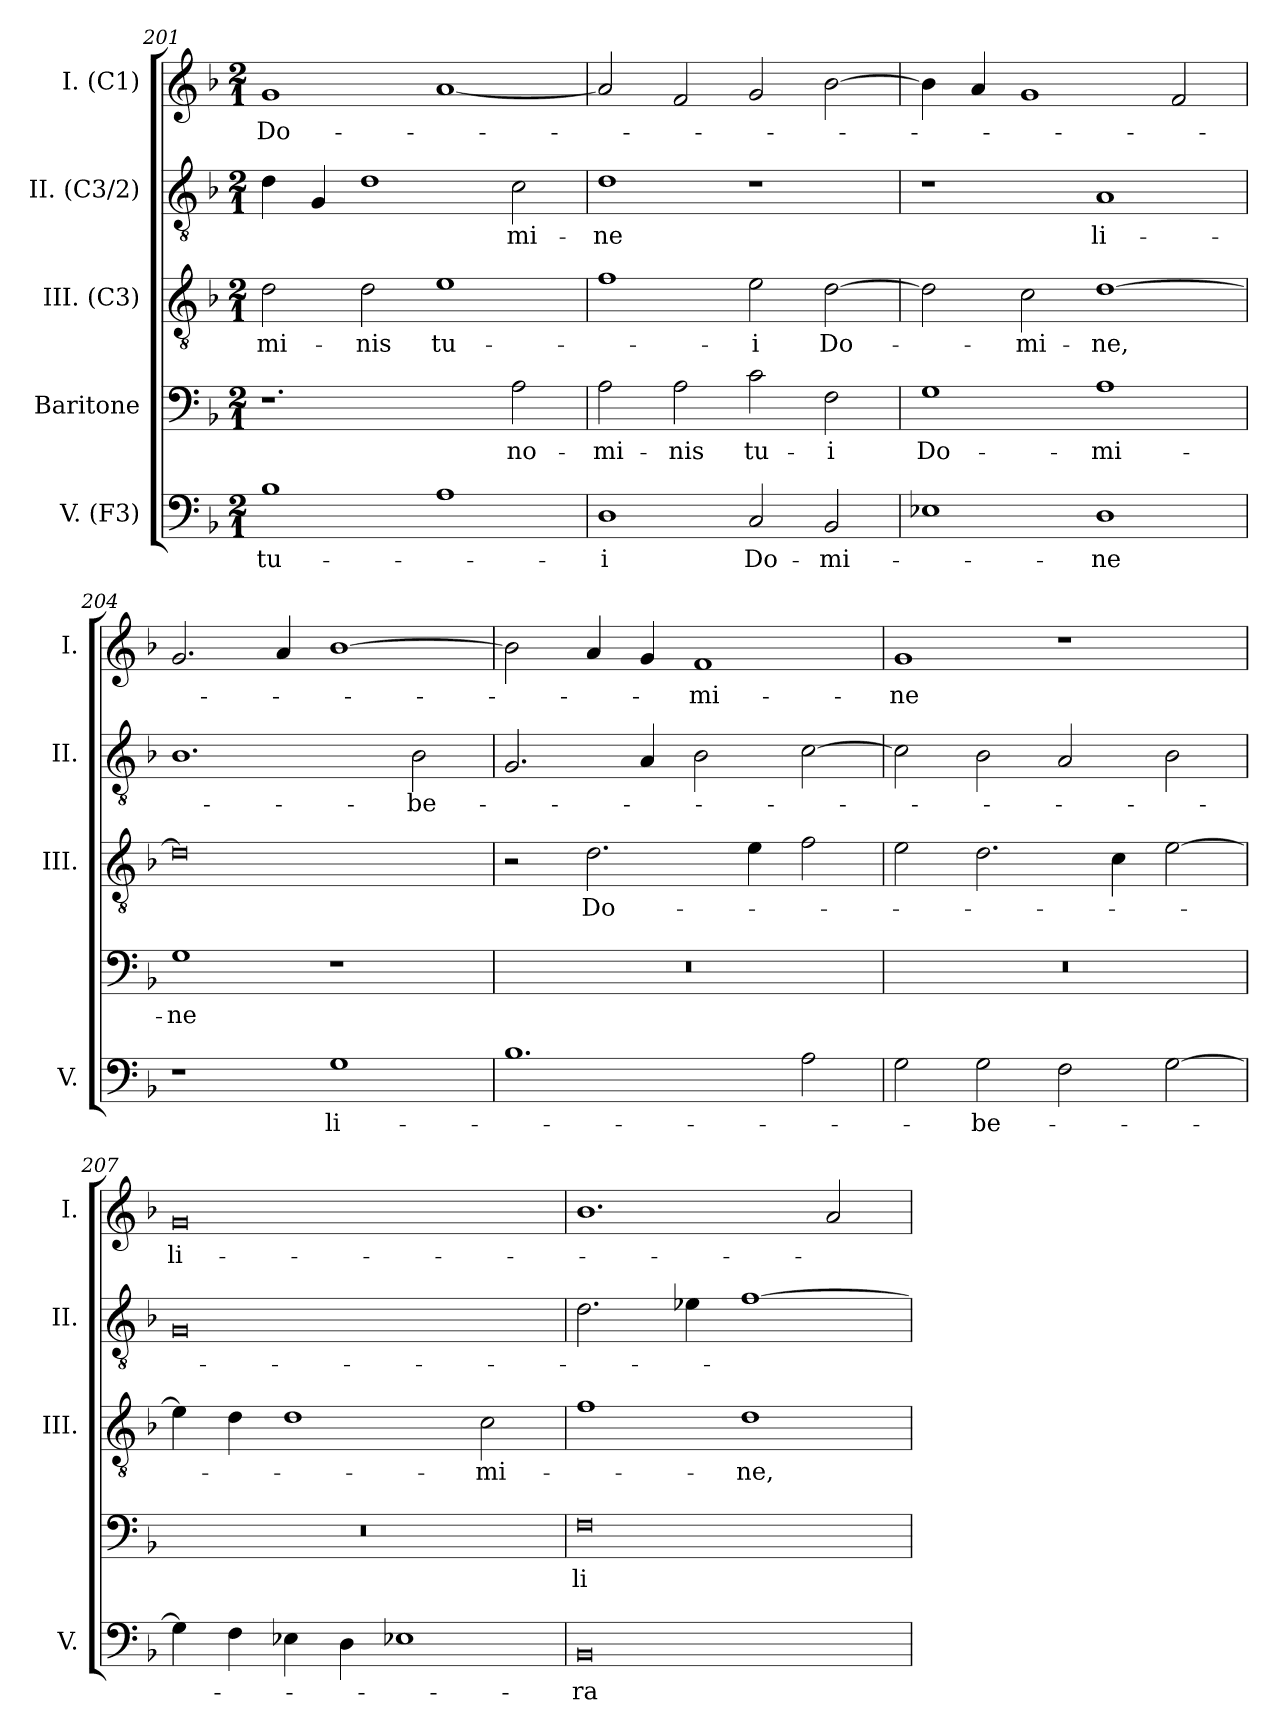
**kern	**text	**kern	**text	**kern	**text	**kern	**text	**kern	**text
*part5	*part5	*part4	*part4	*part3	*part3	*part2	*part2	*part1	*part1
*staff5	*staff5	*staff4	*staff4	*staff3	*staff3	*staff2	*staff2	*staff1	*staff1
*I"V. (F3)	*	*I"Baritone	*	*I"III. (C3)	*	*I"II. (C3/2)	*	*I"I. (C1)	*
*I'V.	*	*	*	*I'III.	*	*I'II.	*	*I'I.	*
*clefF4	*	*clefF4	*	*clefGv2	*	*clefGv2	*	*clefG2	*
*	*	*	*	*ITrd7c12	*	*ITrd7c12	*	*	*
*k[b-]	*	*k[b-]	*	*k[b-]	*	*k[b-]	*	*k[b-]	*
*F:	*	*F:	*	*F:	*	*F:	*	*F:	*
*M2/1	*	*M2/1	*	*M2/1	*	*M2/1	*	*M2/1	*
=201	=201	=201	=201	=201	=201	=201	=201	=201	=201
!	!LO:LY:b:color=#000000	!	!	!	!	!	!	!	!
!	!	!	!	!	!LO:LY:b:color=#000000	!	!	!	!
!	!	!	!	!	!	!	!	!	!LO:LY:b:color=#000000
1B-i	tu-	1.r	.	2Di\	-mi-	4Di\	.	1gi	Do-
.	.	.	.	.	.	4GGi/	.	.	.
!	!	!	!	!	!LO:LY:b:color=#000000	!	!	!	!
.	.	.	.	2Di\	-nis	1Di	.	.	.
!	!	!	!	!	!LO:LY:b:color=#000000	!	!	!	!
1Ai	.	.	.	1Ei	tu-	.	.	[1ai	.
!	!	!	!LO:LY:b:color=#000000	!	!	!	!	!	!
!	!	!	!	!	!	!	!LO:LY:b:color=#000000	!	!
.	.	2Ai\	no-	.	.	2Ci\	-mi-	.	.
!!LO:LB:g=z
=202	=202	=202	=202	=202	=202	=202	=202	=202	=202
!	!LO:LY:b:color=#000000	!	!	!	!	!	!	!	!
!	!	!	!LO:LY:b:color=#000000	!	!	!	!	!	!
!	!	!	!	!	!	!	!LO:LY:b:color=#000000	!	!
1Di	-i	2Ai\	-mi-	1Fi	.	1Di	-ne	2ai/]	.
!	!	!	!LO:LY:b:color=#000000	!	!	!	!	!	!
.	.	2Ai\	-nis	.	.	.	.	2fi/	.
!	!LO:LY:b:color=#000000	!	!	!	!	!	!	!	!
!	!	!	!LO:LY:b:color=#000000	!	!	!	!	!	!
!	!	!	!	!	!LO:LY:b:color=#000000	!	!	!	!
2Ci/	Do-	2ci\	tu-	2Ei\	-i	1r	.	2gi/	.
!	!LO:LY:b:color=#000000	!	!	!	!	!	!	!	!
!	!	!	!LO:LY:b:color=#000000	!	!	!	!	!	!
!	!	!	!	!	!LO:LY:b:color=#000000	!	!	!	!
2BB-i/	-mi-	2Fi\	-i	[2Di\	Do-	.	.	[2b-i\	.
=203	=203	=203	=203	=203	=203	=203	=203	=203	=203
!	!	!	!LO:LY:b:color=#000000	!	!	!	!	!	!
1E-i	.	1Gi	Do-	2Di\]	.	1r	.	4b-i\]	.
.	.	.	.	.	.	.	.	4ai/	.
!	!	!	!	!	!LO:LY:b:color=#000000	!	!	!	!
.	.	.	.	2Ci\	-mi-	.	.	1gi	.
!	!LO:LY:b:color=#000000	!	!	!	!	!	!	!	!
!	!	!	!LO:LY:b:color=#000000	!	!	!	!	!	!
!	!	!	!	!	!LO:LY:b:color=#000000	!	!	!	!
!	!	!	!	!	!	!	!LO:LY:b:color=#000000	!	!
1Di	-ne	1Ai	-mi-	[1Di	-ne,	1AAi	li-	.	.
.	.	.	.	.	.	.	.	2fi/	.
=204	=204	=204	=204	=204	=204	=204	=204	=204	=204
!	!	!	!LO:LY:b:color=#000000	!	!	!	!	!	!
1r	.	1Gi	-ne	0Di]	.	1.BB-i	.	2.gi/	.
.	.	.	.	.	.	.	.	4ai/	.
!	!LO:LY:b:color=#000000	!	!	!	!	!	!	!	!
1Gi	li-	1r	.	.	.	.	.	[1b-i	.
!	!	!	!	!	!	!	!LO:LY:b:color=#000000	!	!
.	.	.	.	.	.	2BB-i\	-be-	.	.
=205	=205	=205	=205	=205	=205	=205	=205	=205	=205
!	!	!LO:N:vis=1	!	!	!	!	!	!	!
1.B-i	.	0r	.	2r	.	2.GGi/	.	2b-i\]	.
!	!	!	!	!	!LO:LY:b:color=#000000	!	!	!	!
.	.	.	.	2.Di\	Do-	.	.	4ai/	.
.	.	.	.	.	.	4AAi/	.	4gi/	.
!	!	!	!	!	!	!	!	!	!LO:LY:b:color=#000000
.	.	.	.	.	.	2BB-i\	.	1fi	-mi-
.	.	.	.	4Ei\	.	.	.	.	.
2Ai\	.	.	.	2Fi\	.	[2Ci\	.	.	.
=206	=206	=206	=206	=206	=206	=206	=206	=206	=206
!	!	!LO:N:vis=1	!	!	!	!	!	!	!
!	!	!	!	!	!	!	!	!	!LO:LY:b:color=#000000
2Gi\	.	0r	.	2Ei\	.	2Ci\]	.	1gi	-ne
!	!LO:LY:b:color=#000000	!	!	!	!	!	!	!	!
2Gi\	-be-	.	.	2.Di\	.	2BB-i\	.	.	.
2Fi\	.	.	.	.	.	2AAi/	.	1r	.
.	.	.	.	4Ci\	.	.	.	.	.
[2Gi\	.	.	.	[2Ei\	.	2BB-i\	.	.	.
!!LO:PB:g=z
=207	=207	=207	=207	=207	=207	=207	=207	=207	=207
!	!	!LO:N:vis=1	!	!	!	!	!	!	!
!	!	!	!	!	!	!	!	!	!LO:LY:b:color=#000000
4Gi\]	.	0r	.	4Ei\]	.	0GGi	.	0gi	li-
4Fi\	.	.	.	4Di\	.	.	.	.	.
4E-i\	.	.	.	1Di	.	.	.	.	.
4Di\	.	.	.	.	.	.	.	.	.
1E-Xi	.	.	.	.	.	.	.	.	.
!	!	!	!	!	!LO:LY:b:color=#000000	!	!	!	!
.	.	.	.	2Ci\	-mi-	.	.	.	.
=208	=208	=208	=208	=208	=208	=208	=208	=208	=208
!	!LO:LY:b:color=#000000	!	!	!	!	!	!	!	!
!	!	!	!LO:LY:b:color=#000000	!	!	!	!	!	!
0BB-i	-ra	0Fi	li-	1Fi	.	2.Di\	.	1.b-i	.
.	.	.	.	.	.	4E-i\	.	.	.
!	!	!	!	!	!LO:LY:b:color=#000000	!	!	!	!
.	.	.	.	1Di	-ne,	[1Fi	.	.	.
.	.	.	.	.	.	.	.	2ai/	.
=	=	=	=	=	=	=	=	=	=
*-	*-	*-	*-	*-	*-	*-	*-	*-	*-
